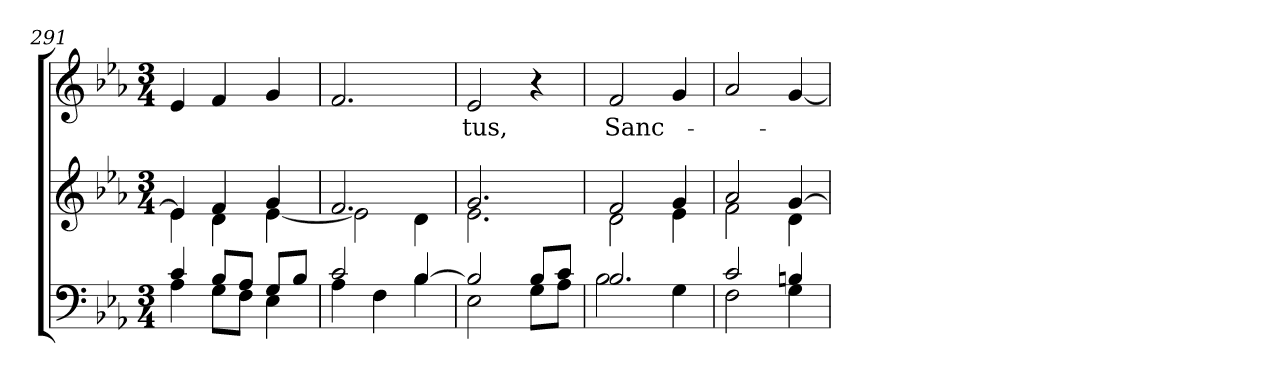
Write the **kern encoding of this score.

**kern	**kern	**kern	**text
*part2	*part2	*part1	*part1
*staff3	*staff2	*staff1	*staff1
*clefF4	*clefG2	*clefG2	*
*	*	*ITrd7c12	*
*k[b-e-a-]	*k[b-e-a-]	*k[b-e-a-]	*
*E-:	*E-:	*E-:	*
*M3/4	*M3/4	*M3/4	*
=291	=291	=291	=291
*^	*^	*	*
4c/	4A-\	4e-/	4e-\]	4E-/	.
8B-/L	8G\L	4f/	4d\	4F/	.
8A-/J	8F\J	.	.	.	.
8G/L	4E-\	4g/	[<4e-\	4G/	.
8B-/J	.	.	.	.	.
=292	=292	=292	=292	=292	=292
2c/	4A-\	2.f/	2e-\]	2.F/	.
.	4F\	.	.	.	.
[>4B-/	4B-\	.	4d\	.	.
=293	=293	=293	=293	=293	=293
!	!	!	!	!	!LO:LY:b
2B-/]	2E-\	2.g/	2.e-\	2E-/	-tus,
8B-/L	8G\L	.	.	4r	.
8c/J	8A-\J	.	.	.	.
=294	=294	=294	=294	=294	=294
!	!	!	!	!	!LO:LY:b
2.B-/	2B-\	2f/	2d\	2F/	Sanc-
.	4G\	4g/	4e-\	4G/	.
=295	=295	=295	=295	=295	=295
2c/	2F\	2a-/	2f\	2A-/	.
4Bn/	4G\	[>4g/	4d\	[4G/	.
*v	*v	*	*	*	*
*	*v	*v	*	*
=	=	=	=
*-	*-	*-	*-
